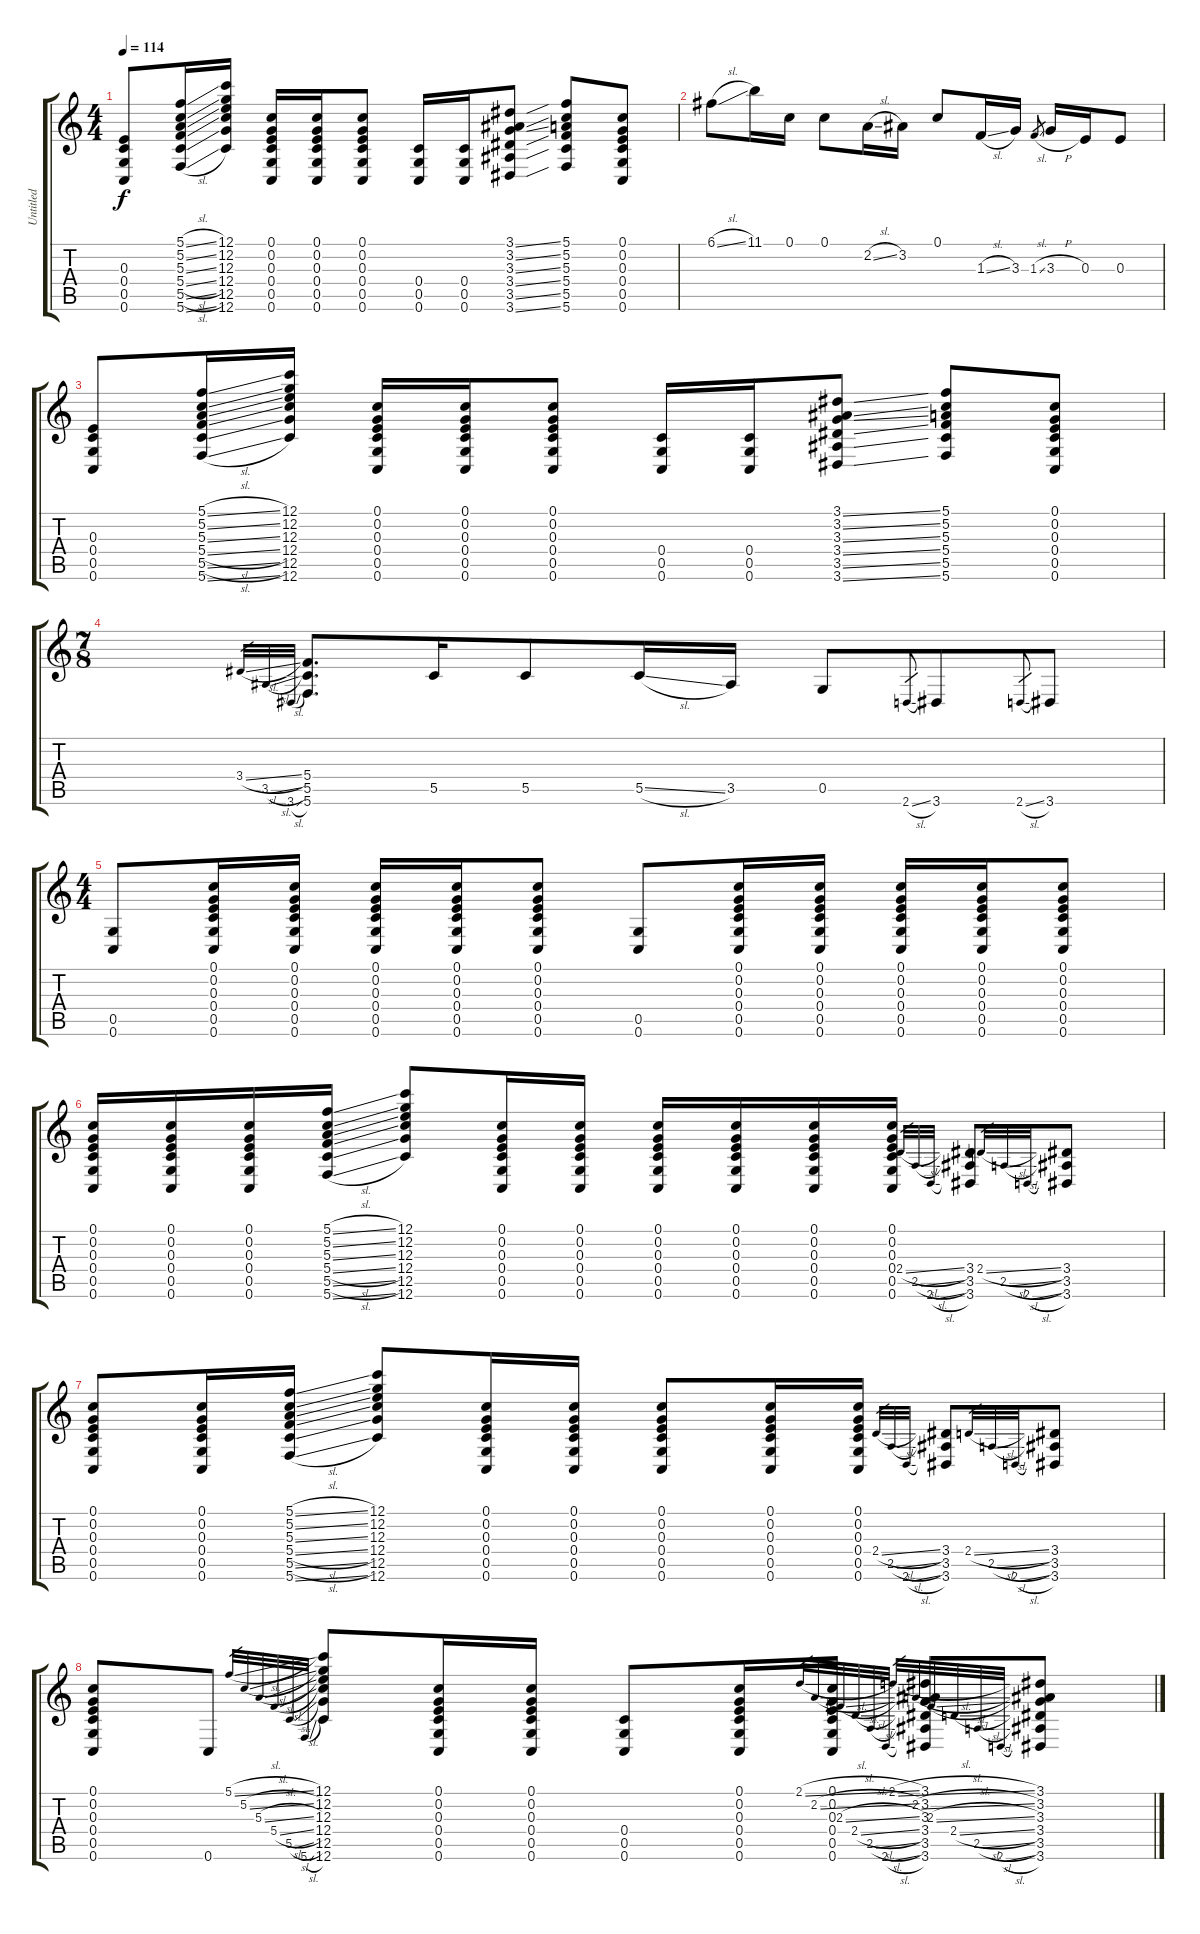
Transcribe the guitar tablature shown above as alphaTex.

\track ("Untitled" "Untitled") {instrument acousticguitarsteel}
\staff {score tabs}
\tuning (C4 G3 E3 C3 G2 C2) {hide}
\ts (4 4)
\tempo 114
\clef g2
\ks c
(0.3 0.4 0.5 0.6).8{dy f} (5.1{sl} 5.2{sl} 5.3{sl} 5.4{sl} 5.5{sl} 5.6{sl}).16 (12.1 12.2 12.3 12.4 12.5 12.6).16 (0.1 0.2 0.3 0.4 0.5 0.6).16 (0.1 0.2 0.3 0.4 0.5 0.6).16 (0.1 0.2 0.3 0.4 0.5 0.6).8 (0.4 0.5 0.6).16 (0.4 0.5 0.6).16 (3.1{ss} 3.2{ss} 3.3{ss} 3.4{ss} 3.5{ss} 3.6{ss}).8 (5.1 5.2 5.3 5.4 5.5 5.6).8 (0.1 0.2 0.3 0.4 0.5 0.6).8 |
6.1{sl}.8 11.1.16 0.1.16 0.1.8 2.2{sl}.16 3.2.16 0.1.8 1.3{sl}.16 3.3.16 1.3{sl}.8{gr} 3.3{h}.16 0.3.16 0.3.8 |
(0.3 0.4 0.5 0.6).8 (5.1{sl} 5.2{sl} 5.3{sl} 5.4{sl} 5.5{sl} 5.6{sl}).16 (12.1 12.2 12.3 12.4 12.5 12.6).16 (0.1 0.2 0.3 0.4 0.5 0.6).16 (0.1 0.2 0.3 0.4 0.5 0.6).16 (0.1 0.2 0.3 0.4 0.5 0.6).8 (0.4 0.5 0.6).16 (0.4 0.5 0.6).16 (3.1{ss} 3.2{ss} 3.3{ss} 3.4{ss} 3.5{ss} 3.6{ss}).8 (5.1 5.2 5.3 5.4 5.5 5.6).8 (0.1 0.2 0.3 0.4 0.5 0.6).8 |
\ts (7 8)
3.4{sl}.32{gr} 3.5{sl}.32{gr} 3.6{sl}.32{gr} (5.4 5.5 5.6).8{d} 5.5.16 5.5.8 5.5{sl}.16 3.5.16 0.5.8 2.6{sl}.8{gr} 3.6.8 2.6{sl}.8{gr} 3.6.8 |
\ts (4 4)
(0.5 0.6).8 (0.1 0.2 0.3 0.4 0.5 0.6).16 (0.1 0.2 0.3 0.4 0.5 0.6).16 (0.1 0.2 0.3 0.4 0.5 0.6).16 (0.1 0.2 0.3 0.4 0.5 0.6).16 (0.1 0.2 0.3 0.4 0.5 0.6).8 (0.5 0.6).8 (0.1 0.2 0.3 0.4 0.5 0.6).16 (0.1 0.2 0.3 0.4 0.5 0.6).16 (0.1 0.2 0.3 0.4 0.5 0.6).16 (0.1 0.2 0.3 0.4 0.5 0.6).16 (0.1 0.2 0.3 0.4 0.5 0.6).8 |
(0.1 0.2 0.3 0.4 0.5 0.6).16 (0.1 0.2 0.3 0.4 0.5 0.6).16 (0.1 0.2 0.3 0.4 0.5 0.6).16 (5.1{sl} 5.2{sl} 5.3{sl} 5.4{sl} 5.5{sl} 5.6{sl}).16 (12.1 12.2 12.3 12.4 12.5 12.6).8 (0.1 0.2 0.3 0.4 0.5 0.6).16 (0.1 0.2 0.3 0.4 0.5 0.6).16 (0.1 0.2 0.3 0.4 0.5 0.6).16 (0.1 0.2 0.3 0.4 0.5 0.6).16 (0.1 0.2 0.3 0.4 0.5 0.6).16 (0.1 0.2 0.3 0.4 0.5 0.6).16 2.4{sl}.32{gr} 2.5{sl}.32{gr} 2.6{sl}.32{gr} (3.4 3.5 3.6).8 2.4{sl}.32{gr} 2.5{sl}.32{gr} 2.6{sl}.32{gr} (3.4 3.5 3.6).8 |
(0.1 0.2 0.3 0.4 0.5 0.6).8 (0.1 0.2 0.3 0.4 0.5 0.6).16 (5.1{sl} 5.2{sl} 5.3{sl} 5.4{sl} 5.5{sl} 5.6{sl}).16 (12.1 12.2 12.3 12.4 12.5 12.6).8 (0.1 0.2 0.3 0.4 0.5 0.6).16 (0.1 0.2 0.3 0.4 0.5 0.6).16 (0.1 0.2 0.3 0.4 0.5 0.6).8 (0.1 0.2 0.3 0.4 0.5 0.6).16 (0.1 0.2 0.3 0.4 0.5 0.6).16 2.4{sl}.32{gr} 2.5{sl}.32{gr} 2.6{sl}.32{gr} (3.4 3.5 3.6).8 2.4{sl}.32{gr} 2.5{sl}.32{gr} 2.6{sl}.32{gr} (3.4 3.5 3.6).8 |
(0.1 0.2 0.3 0.4 0.5 0.6).8 0.6.8 5.1{sl}.32{gr} 5.2{sl}.32{gr} 5.3{sl}.32{gr} 5.4{sl}.32{gr} 5.5{sl}.32{gr} 5.6{sl}.32{gr} (12.1 12.2 12.3 12.4 12.5 12.6).8 (0.1 0.2 0.3 0.4 0.5 0.6).16 (0.1 0.2 0.3 0.4 0.5 0.6).16 (0.4 0.5 0.6).8 (0.1 0.2 0.3 0.4 0.5 0.6).16 (0.1 0.2 0.3 0.4 0.5 0.6).16 2.1{sl}.32{gr} 2.2{sl}.32{gr} 2.3{sl}.32{gr} 2.4{sl}.32{gr} 2.5{sl}.32{gr} 2.6{sl}.32{gr} (3.1 3.2 3.3 3.4 3.5 3.6).8 2.1{sl}.32{gr} 2.2{sl}.32{gr} 2.3{sl}.32{gr} 2.4{sl}.32{gr} 2.5{sl}.32{gr} 2.6{sl}.32{gr} (3.1 3.2 3.3 3.4 3.5 3.6).8
